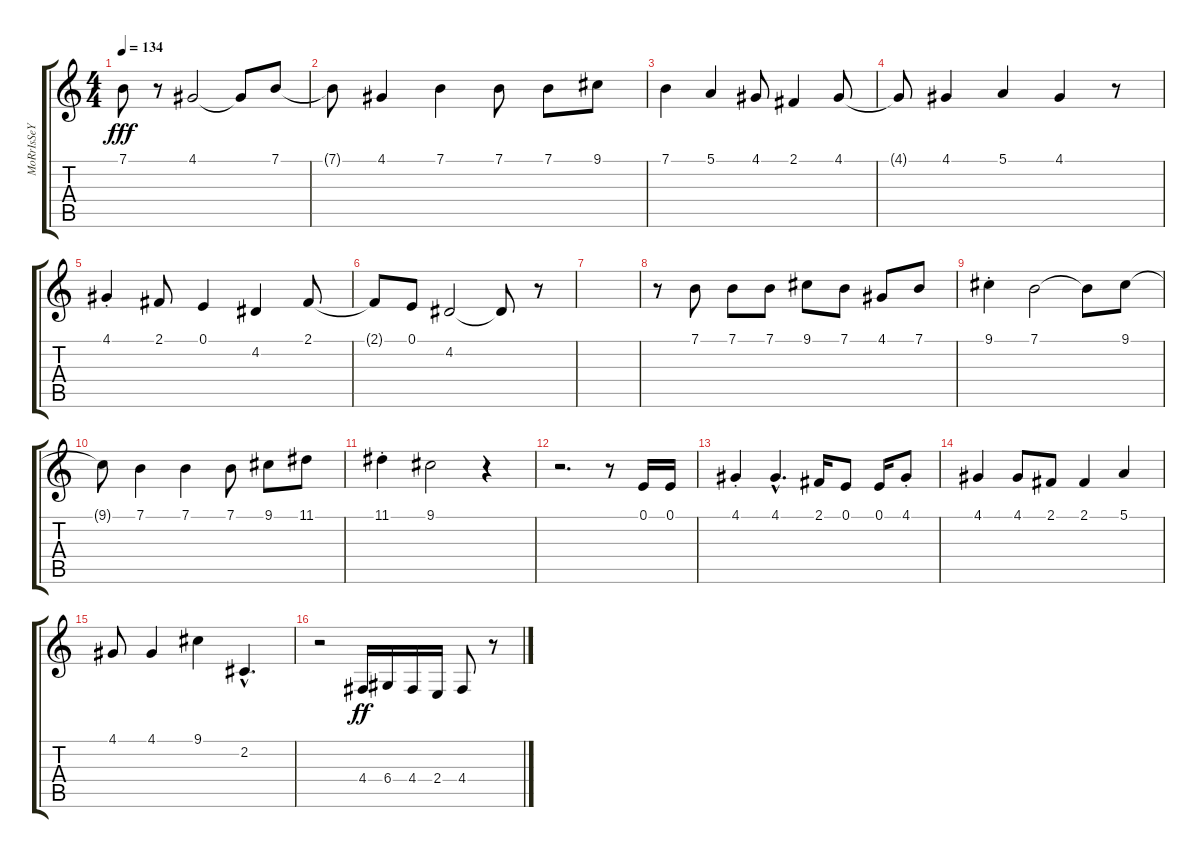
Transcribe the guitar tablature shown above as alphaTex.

\track ("MoRrIsSeY" "MoRrIsSeY") {instrument voiceoohs}
\staff {score tabs}
\tuning (E4 B3 G3 D3 A2 E2) {hide}
\ts (4 4)
\tempo 134
\clef g2
\ks c
7.1.8{dy fff} r.8 4.1.2 4.1{t}.8 7.1.8 |
7.1{t}.8 4.1.4 7.1.4 7.1.8 7.1.8 9.1.8 |
7.1.4 5.1.4 4.1.8 2.1.4 4.1.8 |
4.1{t}.8 4.1.4 5.1.4 4.1.4 r.8 |
4.1{st}.4 2.1.8 0.1.4 4.2.4 2.1.8 |
2.1{t}.8 0.1.8 4.2.2 4.2{t}.8 r.8 |
|
r.8 7.1.8 7.1.8 7.1.8 9.1.8 7.1.8 4.1.8 7.1.8 |
9.1{st}.4 7.1.2 7.1{t}.8 9.1.8 |
9.1{t}.8 7.1.4 7.1.4 7.1.8 9.1.8 11.1.8 |
11.1{st}.4 9.1.2 r.4 |
r.2{d} r.8 0.1.16 0.1.16 |
4.1{st}.4 4.1{hac}.4{d} 2.1.16 0.1.8 0.1.16 4.1{st}.8 |
4.1.4 4.1.8 2.1.8 2.1.4 5.1.4 |
4.1.8 4.1.4 9.1.4 2.2{hac}.4{d} |
r.2 4.4.16{dy ff} 6.4.16 4.4.16 2.4.16 4.4.8 r.8
